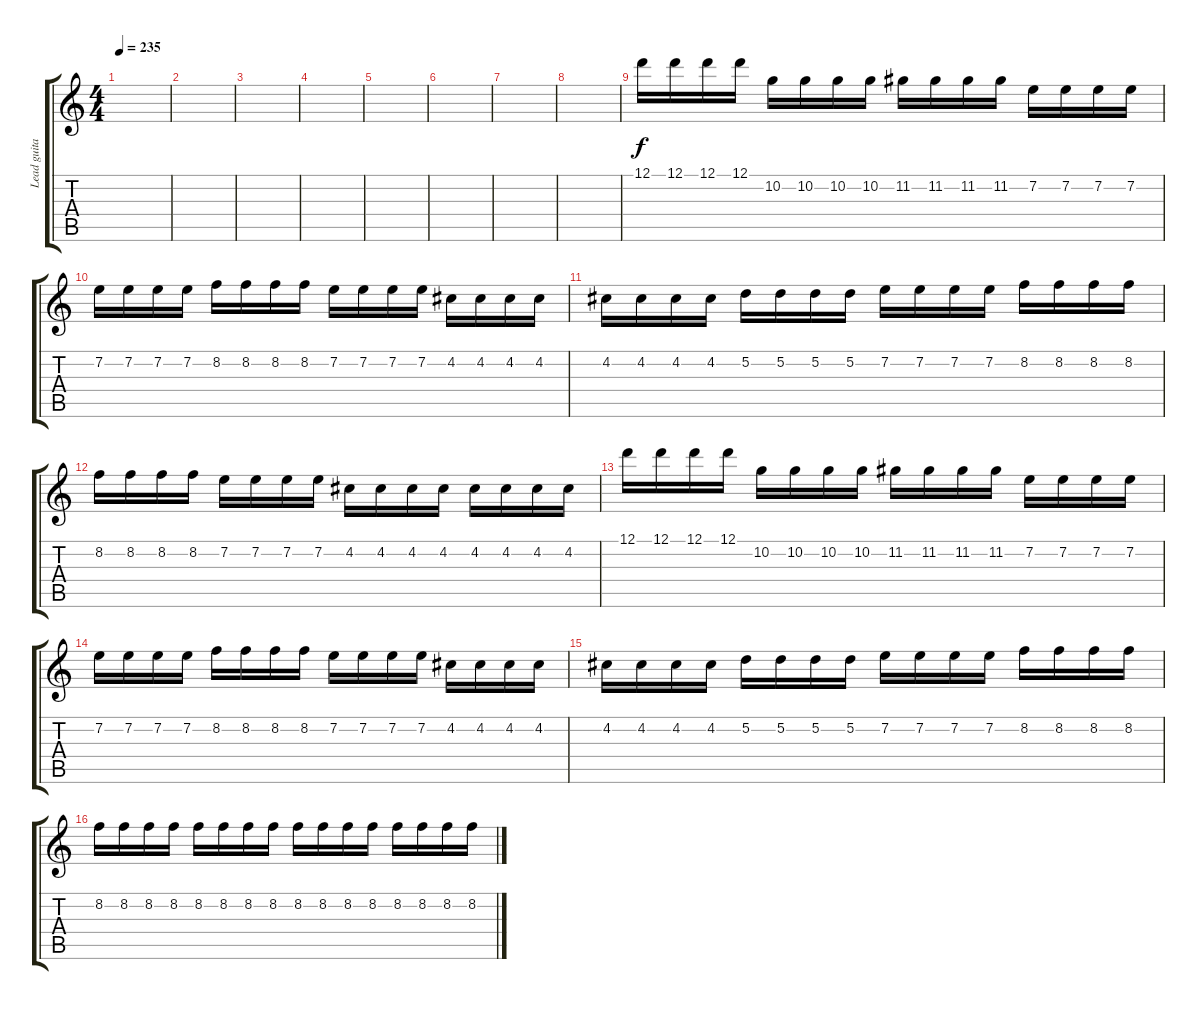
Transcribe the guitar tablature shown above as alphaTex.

\track ("Lead guitar 1" "Lead guita") {instrument distortionguitar}
\staff {score tabs}
\tuning (D4 A3 F3 C3 G2 D2) {hide}
\ts (4 4)
\tempo 235
\clef g2
\ks c
|
|
|
|
|
|
|
|
12.1.16 12.1.16 12.1.16 12.1.16 10.2.16 10.2.16 10.2.16 10.2.16 11.2.16 11.2.16 11.2.16 11.2.16 7.2.16 7.2.16 7.2.16 7.2.16 |
7.2.16 7.2.16 7.2.16 7.2.16 8.2.16 8.2.16 8.2.16 8.2.16 7.2.16 7.2.16 7.2.16 7.2.16 4.2.16 4.2.16 4.2.16 4.2.16 |
4.2.16 4.2.16 4.2.16 4.2.16 5.2.16 5.2.16 5.2.16 5.2.16 7.2.16 7.2.16 7.2.16 7.2.16 8.2.16 8.2.16 8.2.16 8.2.16 |
8.2.16 8.2.16 8.2.16 8.2.16 7.2.16 7.2.16 7.2.16 7.2.16 4.2.16 4.2.16 4.2.16 4.2.16 4.2.16 4.2.16 4.2.16 4.2.16 |
12.1.16 12.1.16 12.1.16 12.1.16 10.2.16 10.2.16 10.2.16 10.2.16 11.2.16 11.2.16 11.2.16 11.2.16 7.2.16 7.2.16 7.2.16 7.2.16 |
7.2.16 7.2.16 7.2.16 7.2.16 8.2.16 8.2.16 8.2.16 8.2.16 7.2.16 7.2.16 7.2.16 7.2.16 4.2.16 4.2.16 4.2.16 4.2.16 |
4.2.16 4.2.16 4.2.16 4.2.16 5.2.16 5.2.16 5.2.16 5.2.16 7.2.16 7.2.16 7.2.16 7.2.16 8.2.16 8.2.16 8.2.16 8.2.16 |
8.2.16 8.2.16 8.2.16 8.2.16 8.2.16 8.2.16 8.2.16 8.2.16 8.2.16 8.2.16 8.2.16 8.2.16 8.2.16 8.2.16 8.2.16 8.2.16
